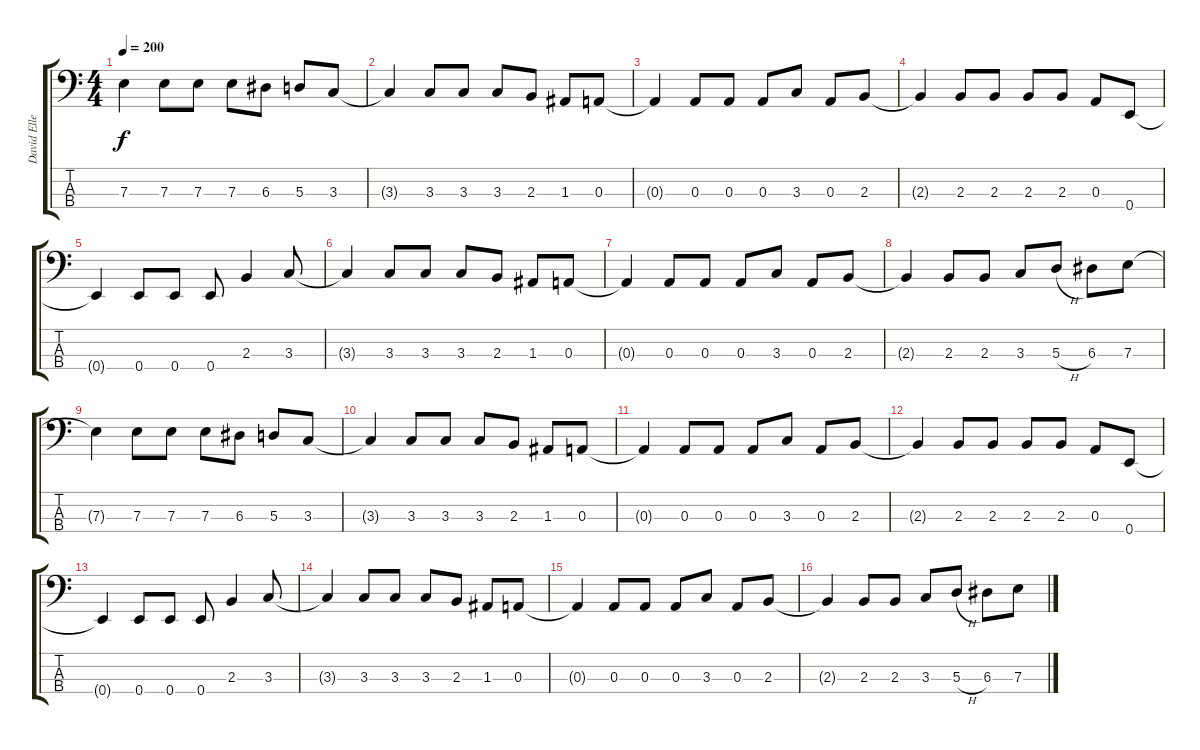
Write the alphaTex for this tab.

\track ("David Ellefson" "David Elle") {instrument electricbasspick}
\staff {score tabs}
\tuning (G2 D2 A1 E1) {hide}
\ts (4 4)
\tempo 200
\clef f4
\ks c
7.3{t}.4{dy f} 7.3.8 7.3.8 7.3.8 6.3.8 5.3.8 3.3.8 |
3.3{t}.4 3.3.8 3.3.8 3.3.8 2.3.8 1.3.8 0.3.8 |
0.3{t}.4 0.3.8 0.3.8 0.3.8 3.3.8 0.3.8 2.3.8 |
2.3{t}.4 2.3.8 2.3.8 2.3.8 2.3.8 0.3.8 0.4.8 |
0.4{t}.4 0.4.8 0.4.8 0.4.8 2.3.4 3.3.8 |
3.3{t}.4 3.3.8 3.3.8 3.3.8 2.3.8 1.3.8 0.3.8 |
0.3{t}.4 0.3.8 0.3.8 0.3.8 3.3.8 0.3.8 2.3.8 |
2.3{t}.4 2.3.8 2.3.8 3.3.8 5.3{h}.8 6.3.8 7.3.8 |
7.3{t}.4 7.3.8 7.3.8 7.3.8 6.3.8 5.3.8 3.3.8 |
3.3{t}.4 3.3.8 3.3.8 3.3.8 2.3.8 1.3.8 0.3.8 |
0.3{t}.4 0.3.8 0.3.8 0.3.8 3.3.8 0.3.8 2.3.8 |
2.3{t}.4 2.3.8 2.3.8 2.3.8 2.3.8 0.3.8 0.4.8 |
0.4{t}.4 0.4.8 0.4.8 0.4.8 2.3.4 3.3.8 |
3.3{t}.4 3.3.8 3.3.8 3.3.8 2.3.8 1.3.8 0.3.8 |
0.3{t}.4 0.3.8 0.3.8 0.3.8 3.3.8 0.3.8 2.3.8 |
2.3{t}.4 2.3.8 2.3.8 3.3.8 5.3{h}.8 6.3.8 7.3.8
